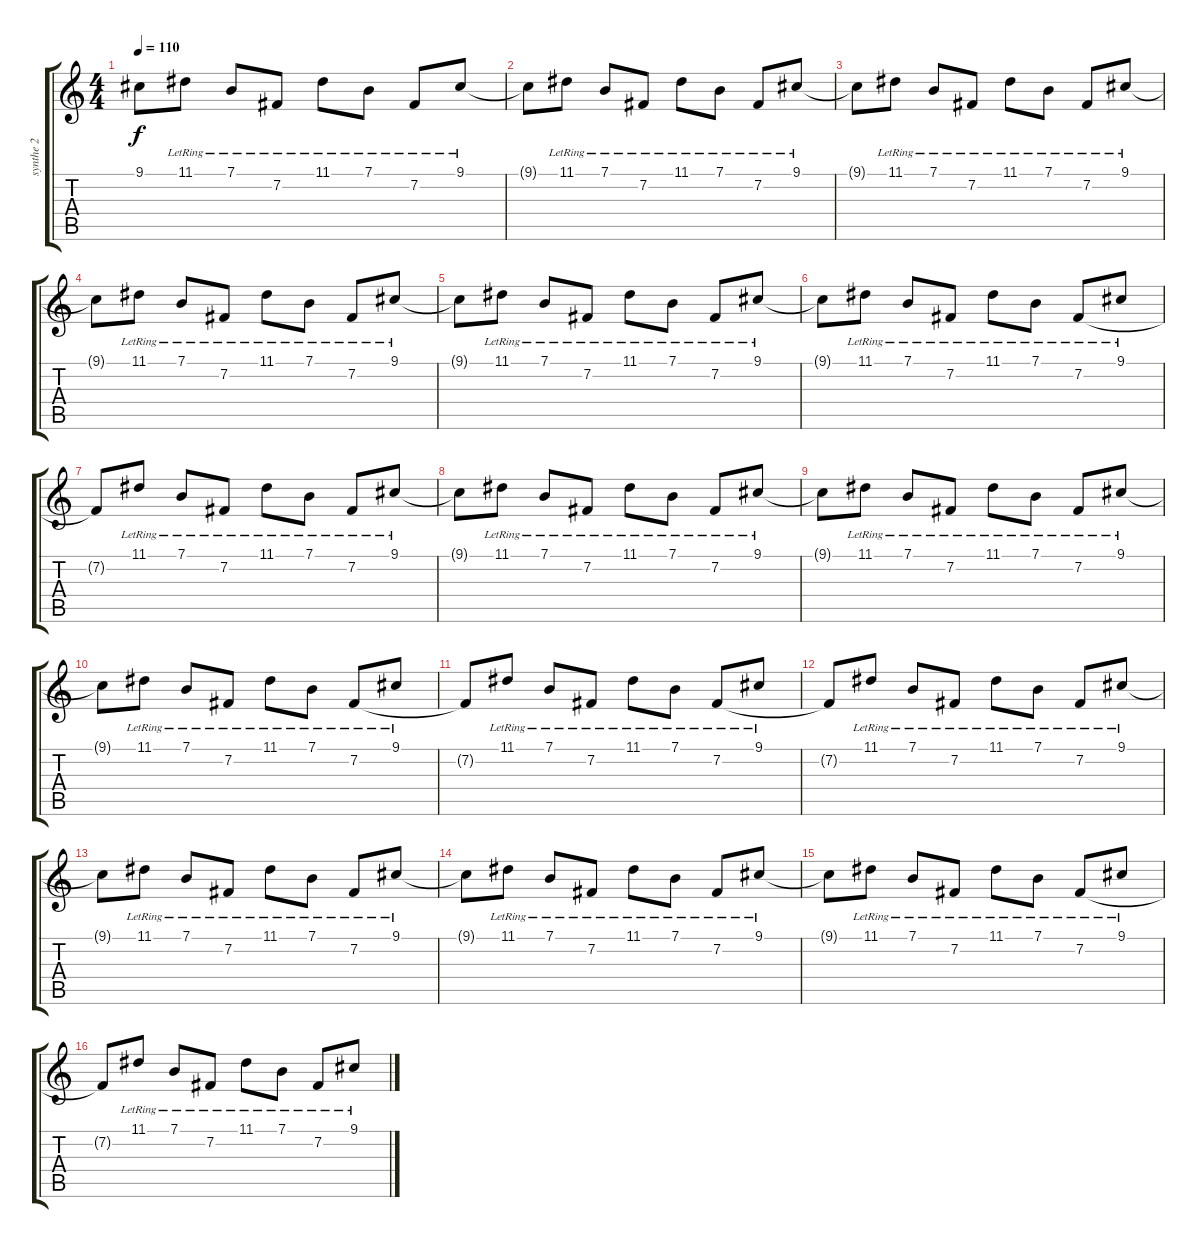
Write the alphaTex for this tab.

\track ("synthe 2" "synthe 2") {instrument pad1newage}
\staff {score tabs}
\tuning (E4 B3 G3 D3 A2 E2) {hide}
\ts (4 4)
\tempo 110
\clef g2
\ks c
9.1{t}.8{dy f} 11.1{lr}.8 7.1{lr}.8 7.2{lr}.8 11.1{lr}.8 7.1{lr}.8 7.2{lr}.8 9.1{lr}.8 |
9.1{t}.8 11.1{lr}.8 7.1{lr}.8 7.2{lr}.8 11.1{lr}.8 7.1{lr}.8 7.2{lr}.8 9.1{lr}.8 |
9.1{t}.8 11.1{lr}.8 7.1{lr}.8 7.2{lr}.8 11.1{lr}.8 7.1{lr}.8 7.2{lr}.8 9.1{lr}.8 |
9.1{t}.8 11.1{lr}.8 7.1{lr}.8 7.2{lr}.8 11.1{lr}.8 7.1{lr}.8 7.2{lr}.8 9.1{lr}.8 |
9.1{t}.8 11.1{lr}.8 7.1{lr}.8 7.2{lr}.8 11.1{lr}.8 7.1{lr}.8 7.2{lr}.8 9.1{lr}.8 |
9.1{t}.8 11.1{lr}.8 7.1{lr}.8 7.2{lr}.8 11.1{lr}.8 7.1{lr}.8 7.2{lr}.8 9.1{lr}.8 |
7.2{t}.8 11.1{lr}.8 7.1{lr}.8 7.2{lr}.8 11.1{lr}.8 7.1{lr}.8 7.2{lr}.8 9.1{lr}.8 |
9.1{t}.8 11.1{lr}.8 7.1{lr}.8 7.2{lr}.8 11.1{lr}.8 7.1{lr}.8 7.2{lr}.8 9.1{lr}.8 |
9.1{t}.8 11.1{lr}.8 7.1{lr}.8 7.2{lr}.8 11.1{lr}.8 7.1{lr}.8 7.2{lr}.8 9.1{lr}.8 |
9.1{t}.8 11.1{lr}.8 7.1{lr}.8 7.2{lr}.8 11.1{lr}.8 7.1{lr}.8 7.2{lr}.8 9.1{lr}.8 |
7.2{t}.8 11.1{lr}.8 7.1{lr}.8 7.2{lr}.8 11.1{lr}.8 7.1{lr}.8 7.2{lr}.8 9.1{lr}.8 |
7.2{t}.8 11.1{lr}.8 7.1{lr}.8 7.2{lr}.8 11.1{lr}.8 7.1{lr}.8 7.2{lr}.8 9.1{lr}.8 |
9.1{t}.8 11.1{lr}.8 7.1{lr}.8 7.2{lr}.8 11.1{lr}.8 7.1{lr}.8 7.2{lr}.8 9.1{lr}.8 |
9.1{t}.8 11.1{lr}.8 7.1{lr}.8 7.2{lr}.8 11.1{lr}.8 7.1{lr}.8 7.2{lr}.8 9.1{lr}.8 |
9.1{t}.8 11.1{lr}.8 7.1{lr}.8 7.2{lr}.8 11.1{lr}.8 7.1{lr}.8 7.2{lr}.8 9.1{lr}.8 |
7.2{t}.8 11.1{lr}.8 7.1{lr}.8 7.2{lr}.8 11.1{lr}.8 7.1{lr}.8 7.2{lr}.8 9.1{lr}.8
